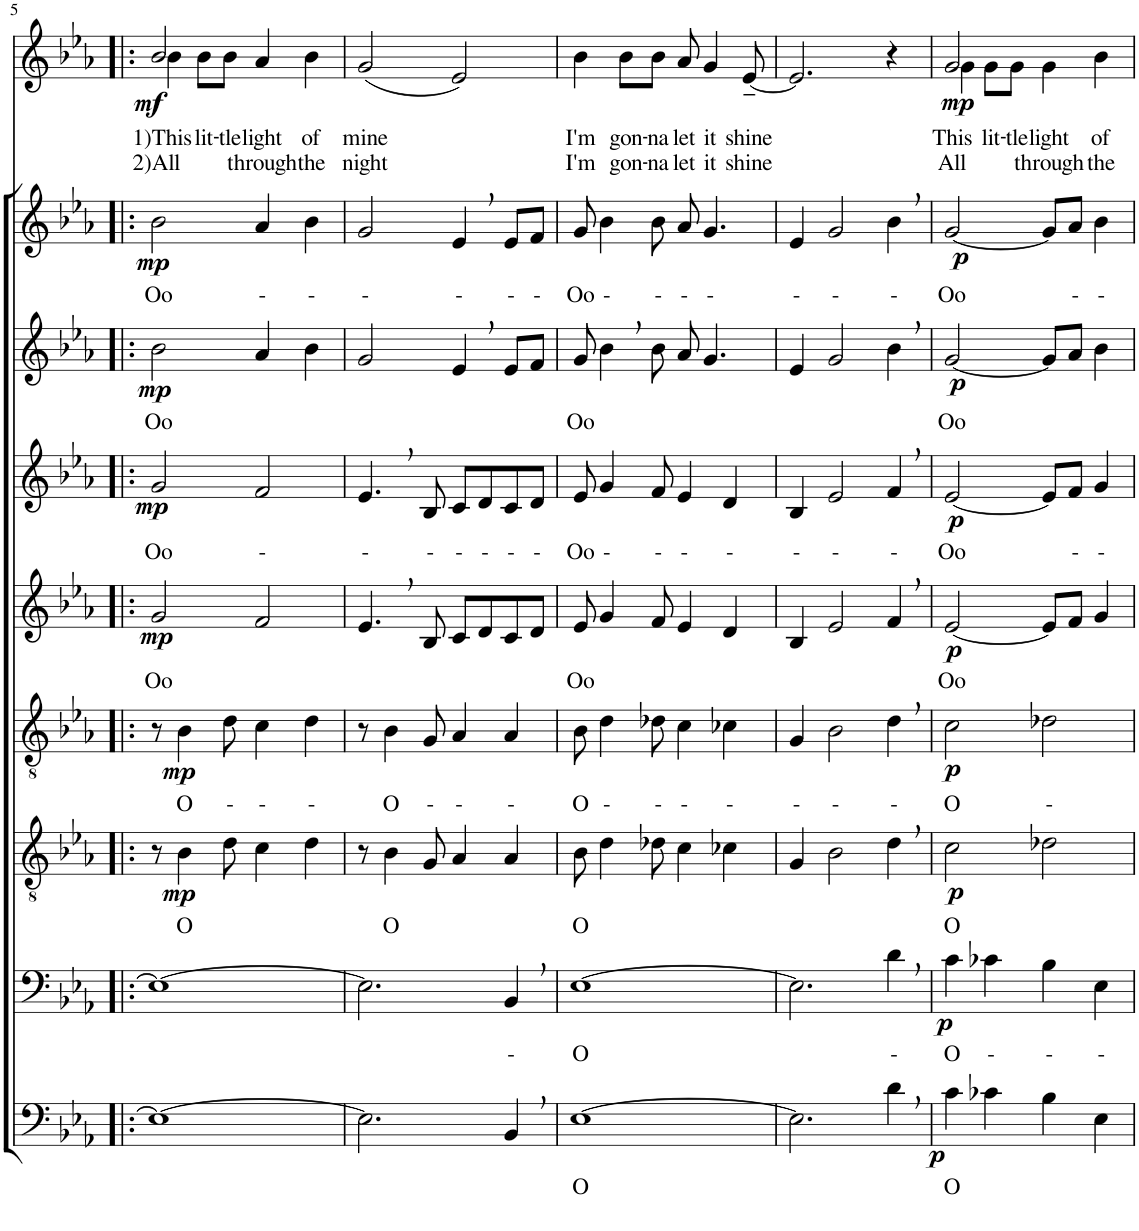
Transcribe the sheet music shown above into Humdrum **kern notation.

**kern	**text	**dynam	**kern	**text	**dynam	**kern	**text	**dynam	**kern	**text	**dynam	**kern	**text	**dynam	**kern	**text	**dynam	**kern	**text	**dynam	**kern	**text	**dynam	**kern	**text	**text	**dynam
*part9	*part9	*part9	*part8	*part8	*part8	*part7	*part7	*part7	*part6	*part6	*part6	*part5	*part5	*part5	*part4	*part4	*part4	*part3	*part3	*part3	*part2	*part2	*part2	*part1	*part1	*part1	*part1
*staff9	*staff9	*staff9	*staff8	*staff8	*staff8	*staff7	*staff7	*staff7	*staff6	*staff6	*staff6	*staff5	*staff5	*staff5	*staff4	*staff4	*staff4	*staff3	*staff3	*staff3	*staff2	*staff2	*staff2	*staff1	*staff1	*staff1	*staff1
*I"Bassi II	*	*	*I"Bassi I	*	*	*I"Tenori II	*	*	*I"Tenori I	*	*	*I"Contralti iI	*	*	*I"Contralti I	*	*	*I"Soprani II	*	*	*I"Soprani I	*	*	*I"Solista	*	*	*
!!LO:PB:g=z
*clefF4	*	*	*clefF4	*	*	*clefGv2	*	*	*clefGv2	*	*	*clefG2	*	*	*clefG2	*	*	*clefG2	*	*	*clefG2	*	*	*clefG2	*	*	*
*	*	*	*	*	*	*	*	*	*	*	*	*	*	*	*	*	*	*Trd1c2	*	*	*Trd1c2	*	*	*Trd1c2	*	*	*
*k[b-e-a-]	*	*	*k[b-e-a-]	*	*	*k[b-e-a-]	*	*	*k[b-e-a-]	*	*	*k[b-e-a-]	*	*	*k[b-e-a-]	*	*	*k[b-e-a-]	*	*	*k[b-e-a-]	*	*	*k[b-e-a-]	*	*	*
*E-:	*	*	*E-:	*	*	*E-:	*	*	*E-:	*	*	*E-:	*	*	*E-:	*	*	*E-:	*	*	*E-:	*	*	*E-:	*	*	*
*M4/4	*	*	*M4/4	*	*	*M4/4	*	*	*M4/4	*	*	*M4/4	*	*	*M4/4	*	*	*M4/4	*	*	*M4/4	*	*	*M4/4	*	*	*
=5!|:	=5!|:	=5!|:	=5!|:	=5!|:	=5!|:	=5!|:	=5!|:	=5!|:	=5!|:	=5!|:	=5!|:	=5!|:	=5!|:	=5!|:	=5!|:	=5!|:	=5!|:	=5!|:	=5!|:	=5!|:	=5!|:	=5!|:	=5!|:	=5!|:	=5!|:	=5!|:	=5!|:
!	!	!	!	!	!	!	!	!	!	!	!	!	!LO:LY:b	!LO:DY:b	!	!LO:LY:b	!LO:DY:b	!	!LO:LY:b	!LO:DY:b	!	!LO:LY:b	!LO:DY:b	!	!LO:LY:b	!LO:LY:b	!LO:DY:b
*	*	*	*	*	*	*	*	*	*	*	*	*	*	*	*	*	*	*	*	*	*	*	*	*^	*	*	*
1E-_	.	.	1E-_	.	.	8r	.	.	8r	.	.	2g/	Oo	mp	2g/	Oo	mp	2b-\	Oo	mp	2b-\	Oo	mp	2b-/	4b-\	1)This	2)All	mf
!	!	!	!	!	!	!	!LO:LY:b	!LO:DY:b	!	!LO:LY:b	!LO:DY:b	!	!	!	!	!	!	!	!	!	!	!	!	!	!	!	!	!
.	.	.	.	.	.	4B-\	O	mp	4B-\	O	mp	.	.	.	.	.	.	.	.	.	.	.	.	.	.	.	.	.
!	!	!	!	!	!	!	!	!	!	!	!	!	!	!	!	!	!	!	!	!	!	!	!	!	!	!LO:LY:b	!	!
.	.	.	.	.	.	.	.	.	.	.	.	.	.	.	.	.	.	.	.	.	.	.	.	.	8b-\L	lit-	.	.
!	!	!	!	!	!	!	!	!	!	!LO:LY:b	!	!	!	!	!	!	!	!	!	!	!	!	!	!	!	!LO:LY:b	!	!
.	.	.	.	.	.	8d\	.	.	8d\	-	.	.	.	.	.	.	.	.	.	.	.	.	.	.	8b-\J	-tle	.	.
!	!	!	!	!	!	!	!	!	!	!LO:LY:b	!	!	!	!	!	!LO:LY:b	!	!	!	!	!	!LO:LY:b	!	!	!	!LO:LY:b	!LO:LY:b	!
.	.	.	.	.	.	4c\	.	.	4c\	-	.	2f/	.	.	2f/	-	.	4a-/	.	.	4a-/	-	.	4a-/	2ryy	light	through	.
!	!	!	!	!	!	!	!	!	!	!LO:LY:b	!	!	!	!	!	!	!	!	!	!	!	!LO:LY:b	!	!	!	!LO:LY:b	!LO:LY:b	!
.	.	.	.	.	.	4d\	.	.	4d\	-	.	.	.	.	.	.	.	4b-\	.	.	4b-\	-	.	4b-\	.	of	the	.
*	*	*	*	*	*	*	*	*	*	*	*	*	*	*	*	*	*	*	*	*	*	*	*	*v	*v	*	*	*
=6	=6	=6	=6	=6	=6	=6	=6	=6	=6	=6	=6	=6	=6	=6	=6	=6	=6	=6	=6	=6	=6	=6	=6	=6	=6	=6	=6
!	!	!	!	!	!	!	!	!	!	!	!	!	!	!	!	!LO:LY:b	!	!	!	!	!	!LO:LY:b	!	!	!LO:LY:b	!LO:LY:b	!
2.E-\]	.	.	2.E-\]	.	.	8r	.	.	8r	.	.	4.e-,/	.	.	4.e-,/	-	.	2g/	.	.	2g/	-	.	(2g/	mine	night	.
!	!	!	!	!	!	!	!LO:LY:b	!	!	!LO:LY:b	!	!	!	!	!	!	!	!	!	!	!	!	!	!	!	!	!
.	.	.	.	.	.	4B-\	O	.	4B-\	O	.	.	.	.	.	.	.	.	.	.	.	.	.	.	.	.	.
!	!	!	!	!	!	!	!	!	!	!LO:LY:b	!	!	!	!	!	!LO:LY:b	!	!	!	!	!	!	!	!	!	!	!
.	.	.	.	.	.	8G/	.	.	8G/	-	.	8B-/	.	.	8B-/	-	.	.	.	.	.	.	.	.	.	.	.
!	!	!	!	!	!	!	!	!	!	!LO:LY:b	!	!	!	!	!	!LO:LY:b	!	!	!	!	!	!LO:LY:b	!	!	!	!	!
.	.	.	.	.	.	4A-/	.	.	4A-/	-	.	8c/L	.	.	8c/L	-	.	4e-,/	.	.	4e-,/	-	.	2e-/)	.	.	.
!	!	!	!	!	!	!	!	!	!	!	!	!	!	!	!	!LO:LY:b	!	!	!	!	!	!	!	!	!	!	!
.	.	.	.	.	.	.	.	.	.	.	.	8d/	.	.	8d/	-	.	.	.	.	.	.	.	.	.	.	.
!	!	!	!	!LO:LY:b	!	!	!	!	!	!LO:LY:b	!	!	!	!	!	!LO:LY:b	!	!	!	!	!	!LO:LY:b	!	!	!	!	!
4BB-,/	.	.	4BB-,/	-	.	4A-/	.	.	4A-/	-	.	8c/	.	.	8c/	-	.	8e-/L	.	.	8e-/L	-	.	.	.	.	.
!	!	!	!	!	!	!	!	!	!	!	!	!	!	!	!	!LO:LY:b	!	!	!	!	!	!LO:LY:b	!	!	!	!	!
.	.	.	.	.	.	.	.	.	.	.	.	8d/J	.	.	8d/J	-	.	8f/J	.	.	8f/J	-	.	.	.	.	.
=7	=7	=7	=7	=7	=7	=7	=7	=7	=7	=7	=7	=7	=7	=7	=7	=7	=7	=7	=7	=7	=7	=7	=7	=7	=7	=7	=7
!	!LO:LY:b	!	!	!LO:LY:b	!	!	!LO:LY:b	!	!	!LO:LY:b	!	!	!LO:LY:b	!	!	!LO:LY:b	!	!	!LO:LY:b	!	!	!LO:LY:b	!	!	!LO:LY:b	!LO:LY:b	!
[1E-	O	.	[1E-	O	.	8B-\	O	.	8B-\	O	.	8e-/	Oo	.	8e-/	Oo	.	8g/	Oo	.	8g/	Oo	.	4b-\	I'm	I'm	.
!	!	!	!	!	!	!	!	!	!	!LO:LY:b	!	!	!	!	!	!LO:LY:b	!	!	!	!	!	!LO:LY:b	!	!	!	!	!
.	.	.	.	.	.	4d\	.	.	4d\	-	.	4g/	.	.	4g/	-	.	4b-,\	.	.	4b-\	-	.	.	.	.	.
!	!	!	!	!	!	!	!	!	!	!	!	!	!	!	!	!	!	!	!	!	!	!	!	!	!LO:LY:b	!LO:LY:b	!
.	.	.	.	.	.	.	.	.	.	.	.	.	.	.	.	.	.	.	.	.	.	.	.	8b-\L	gon-	gon-	.
!	!	!	!	!	!	!	!	!	!	!LO:LY:b	!	!	!	!	!	!LO:LY:b	!	!	!	!	!	!LO:LY:b	!	!	!LO:LY:b	!LO:LY:b	!
.	.	.	.	.	.	8d-X\	.	.	8d-X\	-	.	8f/	.	.	8f/	-	.	8b-\	.	.	8b-\	-	.	8b-\J	-na	-na	.
!	!	!	!	!	!	!	!	!	!	!LO:LY:b	!	!	!	!	!	!LO:LY:b	!	!	!	!	!	!LO:LY:b	!	!	!LO:LY:b	!LO:LY:b	!
.	.	.	.	.	.	4c\	.	.	4c\	-	.	4e-/	.	.	4e-/	-	.	8a-/	.	.	8a-/	-	.	8a-/	let	let	.
!	!	!	!	!	!	!	!	!	!	!	!	!	!	!	!	!	!	!	!	!	!	!LO:LY:b	!	!	!LO:LY:b	!LO:LY:b	!
.	.	.	.	.	.	.	.	.	.	.	.	.	.	.	.	.	.	4.g/	.	.	4.g/	-	.	4g/	it	it	.
!	!	!	!	!	!	!	!	!	!	!LO:LY:b	!	!	!	!	!	!LO:LY:b	!	!	!	!	!	!	!	!	!	!	!
.	.	.	.	.	.	4c-X\	.	.	4c-X\	-	.	4d/	.	.	4d/	-	.	.	.	.	.	.	.	.	.	.	.
!	!	!	!	!	!	!	!	!	!	!	!	!	!	!	!	!	!	!	!	!	!	!	!	!	!LO:LY:b	!LO:LY:b	!
.	.	.	.	.	.	.	.	.	.	.	.	.	.	.	.	.	.	.	.	.	.	.	.	[8e-~/	shine	shine	.
=8	=8	=8	=8	=8	=8	=8	=8	=8	=8	=8	=8	=8	=8	=8	=8	=8	=8	=8	=8	=8	=8	=8	=8	=8	=8	=8	=8
!	!	!	!	!	!	!	!	!	!	!LO:LY:b	!	!	!	!	!	!LO:LY:b	!	!	!	!	!	!LO:LY:b	!	!	!	!	!
2.E-\]	.	.	2.E-\]	.	.	4G/	.	.	4G/	-	.	4B-/	.	.	4B-/	-	.	4e-/	.	.	4e-/	-	.	2.e-/]	.	.	.
!	!	!	!	!	!	!	!	!	!	!LO:LY:b	!	!	!	!	!	!LO:LY:b	!	!	!	!	!	!LO:LY:b	!	!	!	!	!
.	.	.	.	.	.	2B-\	.	.	2B-\	-	.	2e-/	.	.	2e-/	-	.	2g/	.	.	2g/	-	.	.	.	.	.
!	!	!	!	!LO:LY:b	!	!	!	!	!	!LO:LY:b	!	!	!	!	!	!LO:LY:b	!	!	!	!	!	!LO:LY:b	!	!	!	!	!
4d,\	.	.	4d,\	-	.	4d,\	.	.	4d,\	-	.	4f,/	.	.	4f,/	-	.	4b-,\	.	.	4b-,\	-	.	4r	.	.	.
=9	=9	=9	=9	=9	=9	=9	=9	=9	=9	=9	=9	=9	=9	=9	=9	=9	=9	=9	=9	=9	=9	=9	=9	=9	=9	=9	=9
!	!LO:LY:b	!LO:DY:b	!	!LO:LY:b	!LO:DY:b	!	!LO:LY:b	!LO:DY:b	!	!LO:LY:b	!LO:DY:b	!	!LO:LY:b	!LO:DY:b	!	!LO:LY:b	!LO:DY:b	!	!LO:LY:b	!LO:DY:b	!	!LO:LY:b	!LO:DY:b	!	!LO:LY:b	!LO:LY:b	!LO:DY:b
*	*	*	*	*	*	*	*	*	*	*	*	*	*	*	*	*	*	*	*	*	*	*	*	*^	*	*	*
4c\	O	p	4c\	O	p	2c\	O	p	2c\	O	p	[2e-/	Oo	p	[2e-/	Oo	p	[2g/	Oo	p	[2g/	Oo	p	2g/	4g\	This	All	mp
!	!	!	!	!LO:LY:b	!	!	!	!	!	!	!	!	!	!	!	!	!	!	!	!	!	!	!	!	!	!LO:LY:b	!	!
4c-X\	.	.	4c-X\	-	.	.	.	.	.	.	.	.	.	.	.	.	.	.	.	.	.	.	.	.	8g\L	lit-	.	.
!	!	!	!	!	!	!	!	!	!	!	!	!	!	!	!	!	!	!	!	!	!	!	!	!	!	!LO:LY:b	!	!
.	.	.	.	.	.	.	.	.	.	.	.	.	.	.	.	.	.	.	.	.	.	.	.	.	8g\J	-tle	.	.
!	!	!	!	!LO:LY:b	!	!	!	!	!	!LO:LY:b	!	!	!	!	!	!	!	!	!	!	!	!	!	!	!	!LO:LY:b	!LO:LY:b	!
4B-\	.	.	4B-\	-	.	2d-X\	.	.	2d-X\	-	.	8e-/L]	.	.	8e-/L]	.	.	8g/L]	.	.	8g/L]	.	.	4ryy	4g\	light	through	.
!	!	!	!	!	!	!	!	!	!	!	!	!	!	!	!	!LO:LY:b	!	!	!	!	!	!LO:LY:b	!	!	!	!	!	!
.	.	.	.	.	.	.	.	.	.	.	.	8f/J	.	.	8f/J	-	.	8a-/J	.	.	8a-/J	-	.	.	.	.	.	.
!	!	!	!	!LO:LY:b	!	!	!	!	!	!	!	!	!	!	!	!LO:LY:b	!	!	!	!	!	!LO:LY:b	!	!	!	!LO:LY:b	!LO:LY:b	!
4E-\	.	.	4E-\	-	.	.	.	.	.	.	.	4g/	.	.	4g/	-	.	4b-\	.	.	4b-\	-	.	4ryy	4b-\	of	the	.
*	*	*	*	*	*	*	*	*	*	*	*	*	*	*	*	*	*	*	*	*	*	*	*	*v	*v	*	*	*
=	=	=	=	=	=	=	=	=	=	=	=	=	=	=	=	=	=	=	=	=	=	=	=	=	=	=	=
*-	*-	*-	*-	*-	*-	*-	*-	*-	*-	*-	*-	*-	*-	*-	*-	*-	*-	*-	*-	*-	*-	*-	*-	*-	*-	*-	*-
